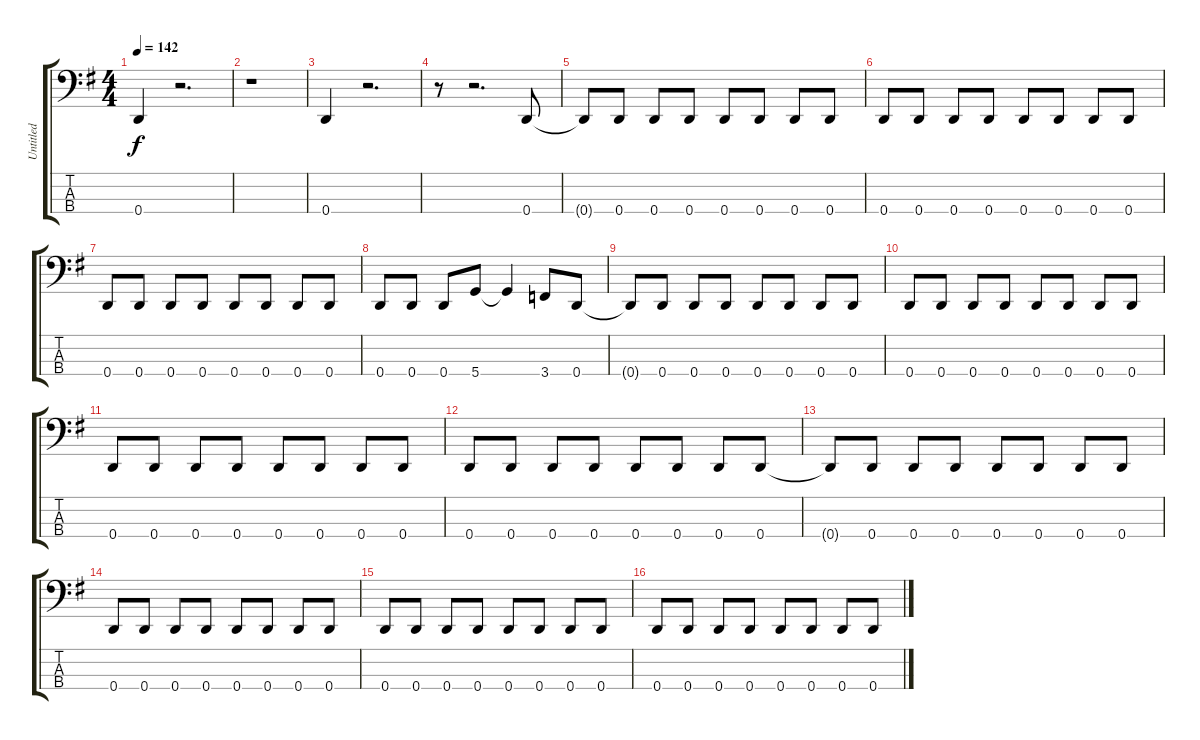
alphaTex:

\track ("Untitled" "Untitled") {instrument electricbassfinger}
\staff {score tabs}
\tuning (F2 C2 G1 D1) {hide}
\ts (4 4)
\tempo 142
\clef f4
\ks g
0.4.4{dy f instrument electricbassfinger} r.2{d} |
r.1 |
0.4.4 r.2{d} |
r.8 r.2{d} 0.4.8 |
0.4{t}.8 0.4.8 0.4.8 0.4.8 0.4.8 0.4.8 0.4.8 0.4.8 |
0.4.8 0.4.8 0.4.8 0.4.8 0.4.8 0.4.8 0.4.8 0.4.8 |
0.4.8 0.4.8 0.4.8 0.4.8 0.4.8 0.4.8 0.4.8 0.4.8 |
0.4.8 0.4.8 0.4.8 5.4.8 5.4{t}.4 3.4.8 0.4.8 |
0.4{t}.8 0.4.8 0.4.8 0.4.8 0.4.8 0.4.8 0.4.8 0.4.8 |
0.4.8 0.4.8 0.4.8 0.4.8 0.4.8 0.4.8 0.4.8 0.4.8 |
0.4.8 0.4.8 0.4.8 0.4.8 0.4.8 0.4.8 0.4.8 0.4.8 |
0.4.8 0.4.8 0.4.8 0.4.8 0.4.8 0.4.8 0.4.8 0.4.8 |
0.4{t}.8 0.4.8 0.4.8 0.4.8 0.4.8 0.4.8 0.4.8 0.4.8 |
0.4.8 0.4.8 0.4.8 0.4.8 0.4.8 0.4.8 0.4.8 0.4.8 |
0.4.8 0.4.8 0.4.8 0.4.8 0.4.8 0.4.8 0.4.8 0.4.8 |
0.4.8 0.4.8 0.4.8 0.4.8 0.4.8 0.4.8 0.4.8 0.4.8
